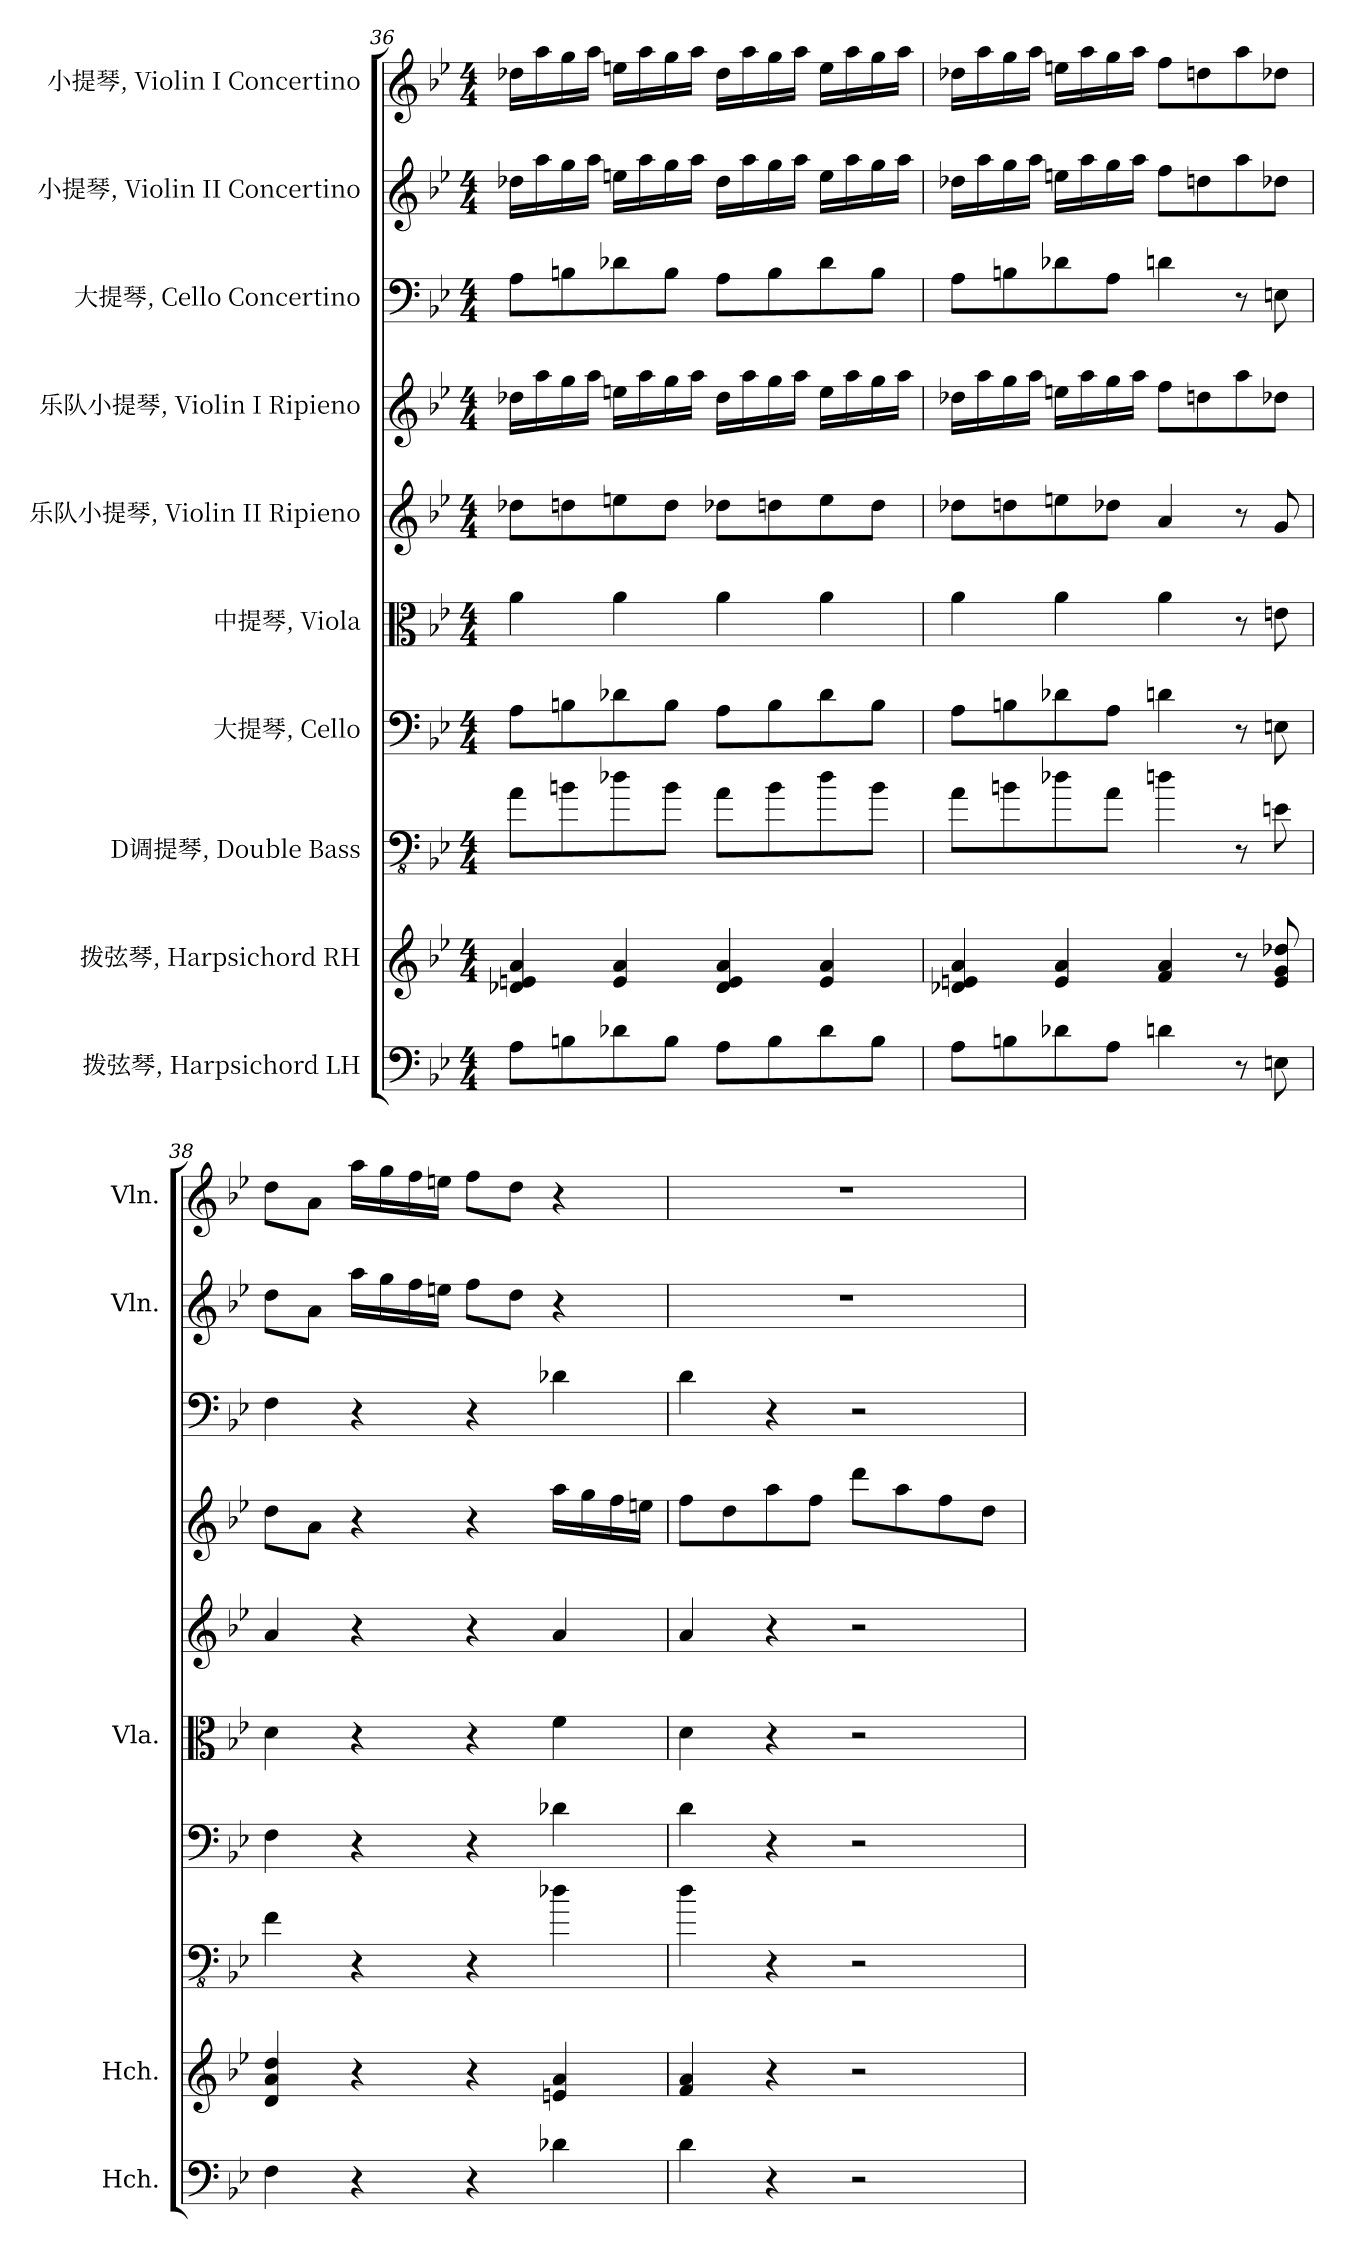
**kern	**kern	**kern	**kern	**kern	**kern	**kern	**kern	**kern	**kern
*part10	*part9	*part8	*part7	*part6	*part5	*part4	*part3	*part2	*part1
*staff10	*staff9	*staff8	*staff7	*staff6	*staff5	*staff4	*staff3	*staff2	*staff1
*I"拨弦琴, Harpsichord LH	*I"拨弦琴, Harpsichord RH	*I"D调提琴, Double Bass	*I"大提琴, Cello	*I"中提琴, Viola	*I"乐队小提琴, Violin II Ripieno	*I"乐队小提琴, Violin I Ripieno	*I"大提琴, Cello Concertino	*I"小提琴, Violin II Concertino	*I"小提琴, Violin I Concertino
*I'Hch.	*I'Hch.	*	*	*I'Vla.	*	*	*	*I'Vln.	*I'Vln.
*clefF4	*clefG2	*clefFv4	*clefF4	*clefC3	*clefG2	*clefG2	*clefF4	*clefG2	*clefG2
*	*	*ITrd7c12	*	*	*	*	*	*	*
*k[b-e-]	*k[b-e-]	*k[b-e-]	*k[b-e-]	*k[b-e-]	*k[b-e-]	*k[b-e-]	*k[b-e-]	*k[b-e-]	*k[b-e-]
*M4/4	*M4/4	*M4/4	*M4/4	*M4/4	*M4/4	*M4/4	*M4/4	*M4/4	*M4/4
=36	=36	=36	=36	=36	=36	=36	=36	=36	=36
8A\L	4d-X/ 4en/ 4a/	8AA\L	8A\L	4a\	8dd-X\L	16dd-X\LL	8A\L	16dd-X\LL	16dd-X\LL
.	.	.	.	.	.	16aa\	.	16aa\	16aa\
8Bn\	.	8BBn\	8Bn\	.	8ddn\	16gg\	8Bn\	16gg\	16gg\
.	.	.	.	.	.	16aa\JJ	.	16aa\JJ	16aa\JJ
8d-X\	4e/ 4a/	8D-X\	8d-X\	4a\	8een\	16een\LL	8d-X\	16een\LL	16een\LL
.	.	.	.	.	.	16aa\	.	16aa\	16aa\
8B\J	.	8BB\J	8B\J	.	8dd\J	16gg\	8B\J	16gg\	16gg\
.	.	.	.	.	.	16aa\JJ	.	16aa\JJ	16aa\JJ
8A\L	4d-/ 4e/ 4a/	8AA\L	8A\L	4a\	8dd-X\L	16dd-\LL	8A\L	16dd-\LL	16dd-\LL
.	.	.	.	.	.	16aa\	.	16aa\	16aa\
8B\	.	8BB\	8B\	.	8ddn\	16gg\	8B\	16gg\	16gg\
.	.	.	.	.	.	16aa\JJ	.	16aa\JJ	16aa\JJ
8d-\	4e/ 4a/	8D-\	8d-\	4a\	8ee\	16ee\LL	8d-\	16ee\LL	16ee\LL
.	.	.	.	.	.	16aa\	.	16aa\	16aa\
8B\J	.	8BB\J	8B\J	.	8dd\J	16gg\	8B\J	16gg\	16gg\
.	.	.	.	.	.	16aa\JJ	.	16aa\JJ	16aa\JJ
!!LO:PB:g=z
=37	=37	=37	=37	=37	=37	=37	=37	=37	=37
8A\L	4d-X/ 4en/ 4a/	8AA\L	8A\L	4a\	8dd-X\L	16dd-X\LL	8A\L	16dd-X\LL	16dd-X\LL
.	.	.	.	.	.	16aa\	.	16aa\	16aa\
8Bn\	.	8BBn\	8Bn\	.	8ddn\	16gg\	8Bn\	16gg\	16gg\
.	.	.	.	.	.	16aa\JJ	.	16aa\JJ	16aa\JJ
8d-X\	4e/ 4a/	8D-X\	8d-X\	4a\	8een\	16een\LL	8d-X\	16een\LL	16een\LL
.	.	.	.	.	.	16aa\	.	16aa\	16aa\
8A\J	.	8AA\J	8A\J	.	8dd-X\J	16gg\	8A\J	16gg\	16gg\
.	.	.	.	.	.	16aa\JJ	.	16aa\JJ	16aa\JJ
4dn\	4f/ 4a/	4Dn\	4dn\	4a\	4a/	8ff\L	4dn\	8ff\L	8ff\L
.	.	.	.	.	.	8ddn\	.	8ddn\	8ddn\
8r	8r	8r	8r	8r	8r	8aa\	8r	8aa\	8aa\
8En\	8e/ 8g/ 8dd-X/	8EEn\	8En\	8en\	8g/	8dd-X\J	8En\	8dd-X\J	8dd-X\J
=38	=38	=38	=38	=38	=38	=38	=38	=38	=38
4F\	4d/ 4a/ 4dd/	4FF\	4F\	4d\	4a/	8dd\L	4F\	8dd\L	8dd\L
.	.	.	.	.	.	8a\J	.	8a\J	8a\J
4r	4r	4r	4r	4r	4r	4r	4r	16aa\LL	16aa\LL
.	.	.	.	.	.	.	.	16gg\	16gg\
.	.	.	.	.	.	.	.	16ff\	16ff\
.	.	.	.	.	.	.	.	16een\JJ	16een\JJ
4r	4r	4r	4r	4r	4r	4r	4r	8ff\L	8ff\L
.	.	.	.	.	.	.	.	8dd\J	8dd\J
4d-X\	4en/ 4a/	4D-X\	4d-X\	4f\	4a/	16aa\LL	4d-X\	4r	4r
.	.	.	.	.	.	16gg\	.	.	.
.	.	.	.	.	.	16ff\	.	.	.
.	.	.	.	.	.	16een\JJ	.	.	.
=39	=39	=39	=39	=39	=39	=39	=39	=39	=39
4d\	4f/ 4a/	4D\	4d\	4d\	4a/	8ff\L	4d\	1r	1r
.	.	.	.	.	.	8dd\	.	.	.
4r	4r	4r	4r	4r	4r	8aa\	4r	.	.
.	.	.	.	.	.	8ff\J	.	.	.
2r	2r	2r	2r	2r	2r	8ddd\L	2r	.	.
.	.	.	.	.	.	8aa\	.	.	.
.	.	.	.	.	.	8ff\	.	.	.
.	.	.	.	.	.	8dd\J	.	.	.
=	=	=	=	=	=	=	=	=	=
*-	*-	*-	*-	*-	*-	*-	*-	*-	*-
